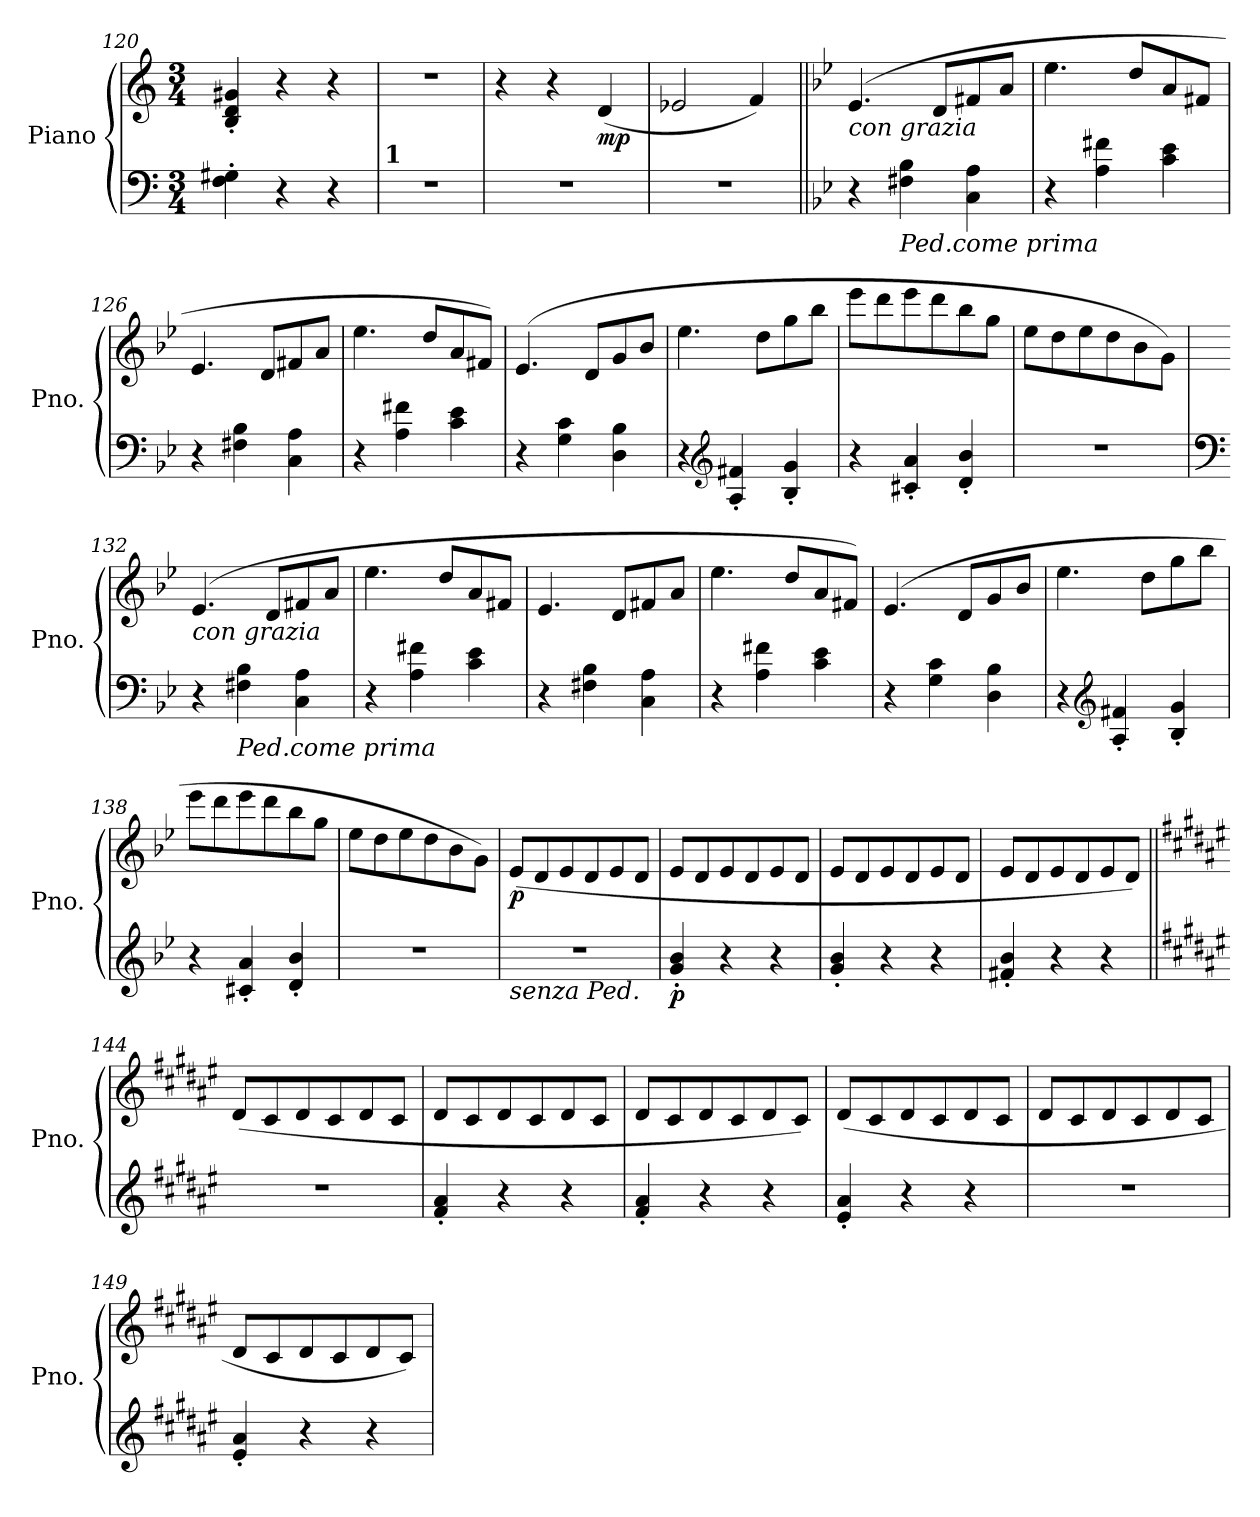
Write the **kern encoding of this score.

**kern	**kern	**dynam
*part1	*part1	*part1
*staff2	*staff1	*staff1/2
*I"Piano	*	*
*I'Pno.	*	*
*clefF4	*clefG2	*
*k[]	*k[]	*
*M3/4	*M3/4	*
=120	=120	=120
4F\' 4G#X\'	4B/' 4d/' 4g#X/'	.
4r	4r	.
4r	4r	.
=121	=121	=121
!LO:TX:a:B:t=1	!	!
2.r	2.r	.
=122	=122	=122
2.r	4r	.
.	4r	.
!	!	!LO:DY:b
.	(<4d/	mp
=123	=123	=123
2.r	2e-X/	.
.	4f/)	.
!!LO:PB:g=z
=124||	=124||	=124||
*k[b-e-]	*k[b-e-]	*
!	!LO:TX:b:i:t=con grazia	!
4r	(>4.e-/	.
!LO:TX:b:i:t=Ped.come prima	!	!
4F#X\ 4B-\	.	.
.	8d/L	.
4C\ 4A\	8f#X/	.
.	8a/J	.
=125	=125	=125
4r	4.ee-\	.
4A\ 4f#X\	.	.
.	8dd/L	.
4c\ 4e-\	8a/	.
.	8f#X/J	.
=126	=126	=126
4r	4.e-/	.
4F#X\ 4B-\	.	.
.	8d/L	.
4C\ 4A\	8f#X/	.
.	8a/J	.
=127	=127	=127
4r	4.ee-\	.
4A\ 4f#X\	.	.
.	8dd/L	.
4c\ 4e-\	8a/	.
.	8f#X/J)	.
=128	=128	=128
4r	(>4.e-/	.
4G\ 4c\	.	.
.	8d/L	.
4D\ 4B-\	8g/	.
.	8b-/J	.
=129	=129	=129
4r	4.ee-\	.
*clefG2	*	*
4A/' 4f#X/'	.	.
.	8dd\L	.
4B-/' 4g/'	8gg\	.
.	8bb-\J	.
=130	=130	=130
4r	8eee-\L	.
.	8ddd\	.
4c#X/' 4a/'	8eee-\	.
.	8ddd\	.
4d/' 4b-/'	8bb-\	.
.	8gg\J	.
!!LO:LB:g=z
=131	=131	=131
2.r	8ee-\L	.
.	8dd\	.
.	8ee-\	.
.	8dd\	.
.	8b-\	.
.	8g\J)	.
=132	=132	=132
*clefF4	*	*
!	!LO:TX:b:i:t=con grazia	!
4r	(>4.e-/	.
!LO:TX:b:i:t=Ped.come prima	!	!
4F#X\ 4B-\	.	.
.	8d/L	.
4C\ 4A\	8f#X/	.
.	8a/J	.
=133	=133	=133
4r	4.ee-\	.
4A\ 4f#X\	.	.
.	8dd/L	.
4c\ 4e-\	8a/	.
.	8f#X/J	.
=134	=134	=134
4r	4.e-/	.
4F#X\ 4B-\	.	.
.	8d/L	.
4C\ 4A\	8f#X/	.
.	8a/J	.
=135	=135	=135
4r	4.ee-\	.
4A\ 4f#X\	.	.
.	8dd/L	.
4c\ 4e-\	8a/	.
.	8f#X/J)	.
=136	=136	=136
4r	(>4.e-/	.
4G\ 4c\	.	.
.	8d/L	.
4D\ 4B-\	8g/	.
.	8b-/J	.
=137	=137	=137
4r	4.ee-\	.
*clefG2	*	*
4A/' 4f#X/'	.	.
.	8dd\L	.
4B-/' 4g/'	8gg\	.
.	8bb-\J	.
!!LO:LB:g=z
=138	=138	=138
4r	8eee-\L	.
.	8ddd\	.
4c#X/' 4a/'	8eee-\	.
.	8ddd\	.
4d/' 4b-/'	8bb-\	.
.	8gg\J	.
=139	=139	=139
2.r	8ee-\L	.
.	8dd\	.
.	8ee-\	.
.	8dd\	.
.	8b-\	.
.	8g\J)	.
=140	=140	=140
!LO:TX:b:i:t=senza Ped.	!	!
!	!	!LO:DY:b
2.r	(<8e-/L	p
.	8d/	.
.	8e-/	.
.	8d/	.
.	8e-/	.
.	8d/J	.
=141	=141	=141
!	!	!LO:DY:b=2
4g/' 4b-/'	8e-/L	p
.	8d/	.
4r	8e-/	.
.	8d/	.
4r	8e-/	.
.	8d/J	.
=142	=142	=142
4g/' 4b-/'	8e-/L	.
.	8d/	.
4r	8e-/	.
.	8d/	.
4r	8e-/	.
.	8d/J	.
=143	=143	=143
4f#X/' 4b-/'	8e-/L	.
.	8d/	.
4r	8e-/	.
.	8d/	.
4r	8e-/	.
.	8d/J)	.
!!LO:LB:g=z
=144||	=144||	=144||
*k[f#c#g#d#a#e#]	*k[f#c#g#d#a#e#]	*
2.r	(<8d#/L	.
.	8c#/	.
.	8d#/	.
.	8c#/	.
.	8d#/	.
.	8c#/J	.
=145	=145	=145
4f#/' 4a#/'	8d#/L	.
.	8c#/	.
4r	8d#/	.
.	8c#/	.
4r	8d#/	.
.	8c#/J	.
=146	=146	=146
4f#/' 4a#/'	8d#/L	.
.	8c#/	.
4r	8d#/	.
.	8c#/	.
4r	8d#/	.
.	8c#/J)	.
=147	=147	=147
4e#/' 4a#/'	(<8d#/L	.
.	8c#/	.
4r	8d#/	.
.	8c#/	.
4r	8d#/	.
.	8c#/J	.
=148	=148	=148
2.r	8d#/L	.
.	8c#/	.
.	8d#/	.
.	8c#/	.
.	8d#/	.
.	8c#/J	.
=149	=149	=149
4e#/' 4a#/'	8d#/L	.
.	8c#/	.
4r	8d#/	.
.	8c#/	.
4r	8d#/	.
.	8c#/J)	.
=	=	=
*-	*-	*-
